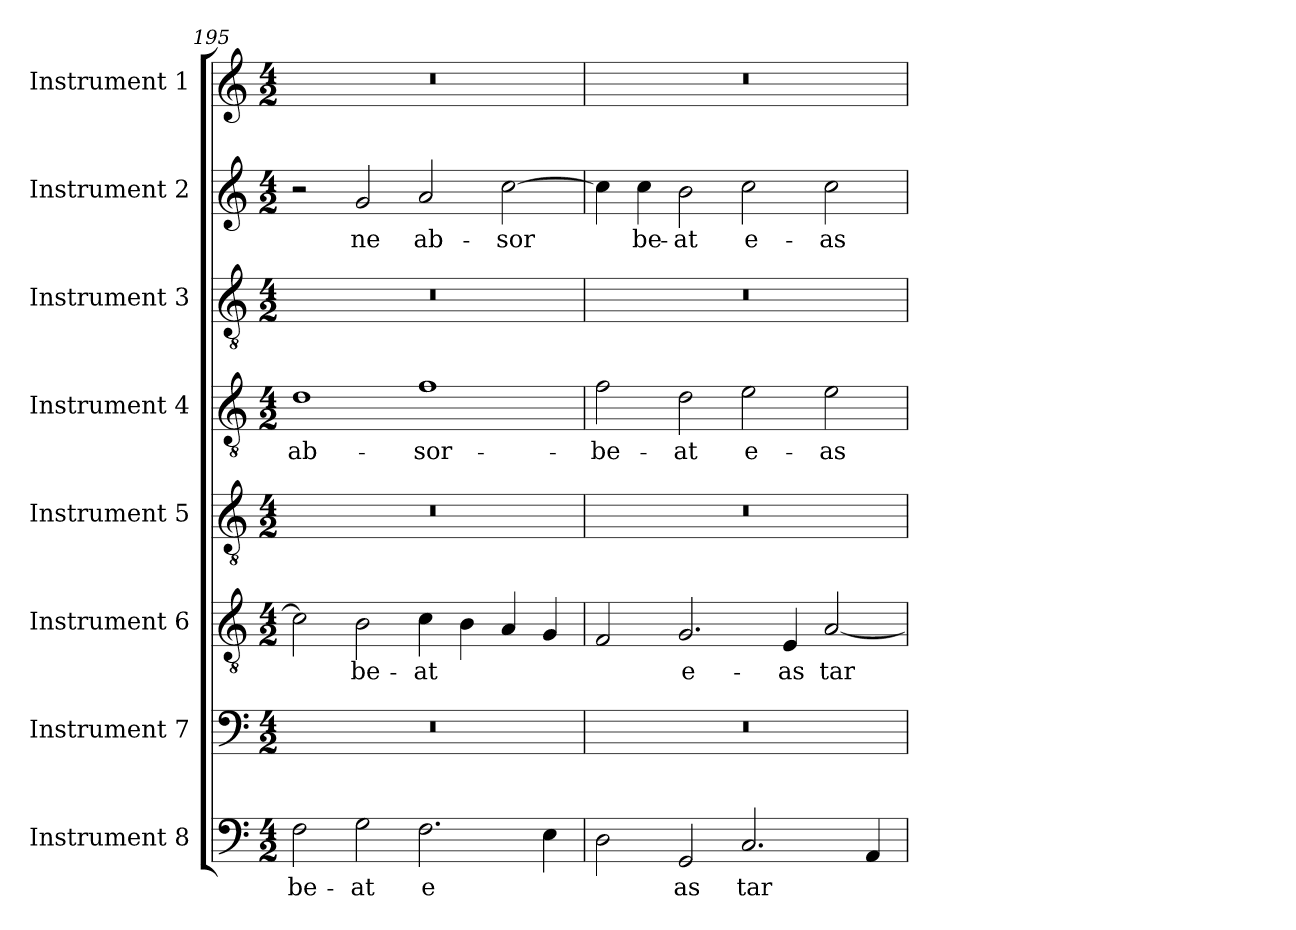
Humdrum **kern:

**kern	**text	**kern	**kern	**text	**kern	**kern	**text	**kern	**kern	**text	**kern
*part8	*part8	*part7	*part6	*part6	*part5	*part4	*part4	*part3	*part2	*part2	*part1
*staff8	*staff8	*staff7	*staff6	*staff6	*staff5	*staff4	*staff4	*staff3	*staff2	*staff2	*staff1
*I"Instrument 8	*	*I"Instrument 7	*I"Instrument 6	*	*I"Instrument 5	*I"Instrument 4	*	*I"Instrument 3	*I"Instrument 2	*	*I"Instrument 1
*clefF4	*	*clefF4	*clefGv2	*	*clefGv2	*clefGv2	*	*clefGv2	*clefG2	*	*clefG2
*k[]	*	*k[]	*k[]	*	*k[]	*k[]	*	*k[]	*k[]	*	*k[]
*C:	*	*C:	*C:	*	*C:	*C:	*	*C:	*C:	*	*C:
*M4/2	*	*M4/2	*M4/2	*	*M4/2	*M4/2	*	*M4/2	*M4/2	*	*M4/2
=195	=195	=195	=195	=195	=195	=195	=195	=195	=195	=195	=195
!	!LO:LY:b:cj	!	!	!LO:LY:b:cj	!	!	!LO:LY:b:cj	!	!	!	!
2F\	-be-	0r	2c\]	--	0r	1d	ab-	0r	2r	.	0r
!	!LO:LY:b:cj	!	!	!LO:LY:b:cj	!	!	!	!	!	!LO:LY:b:cj	!
2G\	-at	.	2B\	-be-	.	.	.	.	2g/	ne	.
!	!LO:LY:b:cj	!	!	!LO:LY:b:cj	!	!	!LO:LY:b:cj	!	!	!LO:LY:b:cj	!
2.F\	e-	.	4c\	-at	.	1f	-sor-	.	2a/	ab-	.
!	!	!	!	!LO:LY:b:cj	!	!	!	!	!	!	!
.	.	.	4B\	.	.	.	.	.	.	.	.
!	!	!	!	!LO:LY:b:cj	!	!	!	!	!	!LO:LY:b:cj	!
.	.	.	4A/	.	.	.	.	.	[>2cc\	-sor-	.
!	!LO:LY:b:cj	!	!	!LO:LY:b:cj	!	!	!	!	!	!	!
4E\	--	.	4G/	.	.	.	.	.	.	.	.
=196	=196	=196	=196	=196	=196	=196	=196	=196	=196	=196	=196
!	!LO:LY:b:cj	!	!	!LO:LY:b:cj	!	!	!LO:LY:b:cj	!	!	!LO:LY:b:cj	!
2D\	--	0r	2F/	.	0r	2f\	-be-	0r	4cc\]	--	0r
!	!	!	!	!	!	!	!	!	!	!LO:LY:b:cj	!
.	.	.	.	.	.	.	.	.	4cc\	-be-	.
!	!LO:LY:b:cj	!	!	!LO:LY:b:cj	!	!	!LO:LY:b:cj	!	!	!LO:LY:b:cj	!
2GG/	-as	.	2.G/	e-	.	2d\	-at	.	2b\	-at	.
!	!LO:LY:b:cj	!	!	!	!	!	!LO:LY:b:cj	!	!	!LO:LY:b:cj	!
2.C/	tar-	.	.	.	.	2e\	e-	.	2cc\	e-	.
!	!	!	!	!LO:LY:b:cj	!	!	!	!	!	!	!
.	.	.	4E/	-as	.	.	.	.	.	.	.
!	!	!	!	!LO:LY:b:cj	!	!	!LO:LY:b:cj	!	!	!LO:LY:b:cj	!
.	.	.	[<2A/	tar-	.	2e\	-as	.	2cc\	-as	.
!	!LO:LY:b:cj	!	!	!	!	!	!	!	!	!	!
4AA/	--	.	.	.	.	.	.	.	.	.	.
=	=	=	=	=	=	=	=	=	=	=	=
*-	*-	*-	*-	*-	*-	*-	*-	*-	*-	*-	*-
